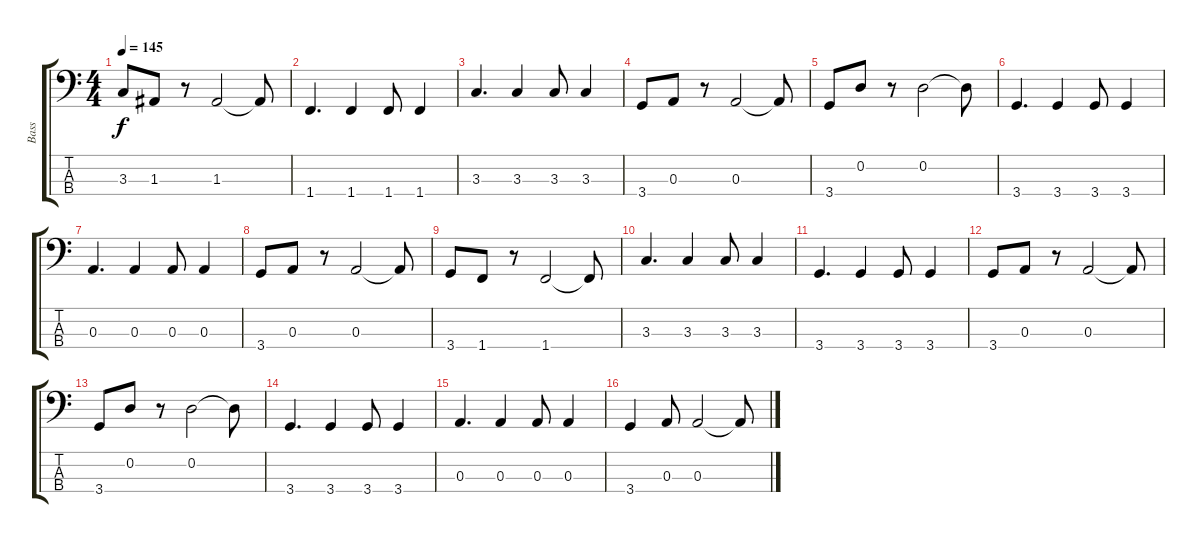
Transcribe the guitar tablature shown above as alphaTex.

\track ("Bass" "Bass") {instrument electricbasspick}
\staff {score tabs}
\tuning (G2 D2 A1 E1) {hide}
\ts (4 4)
\tempo 145
\clef f4
\ks c
3.3.8{dy f} 1.3.8 r.8 1.3.2 1.3{t}.8 |
1.4.4{d} 1.4.4 1.4.8 1.4.4 |
3.3.4{d} 3.3.4 3.3.8 3.3.4 |
3.4.8 0.3.8 r.8 0.3.2 0.3{t}.8 |
3.4.8 0.2.8 r.8 0.2.2 0.2{t}.8 |
3.4.4{d} 3.4.4 3.4.8 3.4.4 |
0.3.4{d} 0.3.4 0.3.8 0.3.4 |
3.4.8 0.3.8 r.8 0.3.2 0.3{t}.8 |
3.4.8 1.4.8 r.8 1.4.2 1.4{t}.8 |
3.3.4{d} 3.3.4 3.3.8 3.3.4 |
3.4.4{d} 3.4.4 3.4.8 3.4.4 |
3.4.8 0.3.8 r.8 0.3.2 0.3{t}.8 |
3.4.8 0.2.8 r.8 0.2.2 0.2{t}.8 |
3.4.4{d} 3.4.4 3.4.8 3.4.4 |
0.3.4{d} 0.3.4 0.3.8 0.3.4 |
3.4.4 0.3.8 0.3.2 0.3{t}.8
